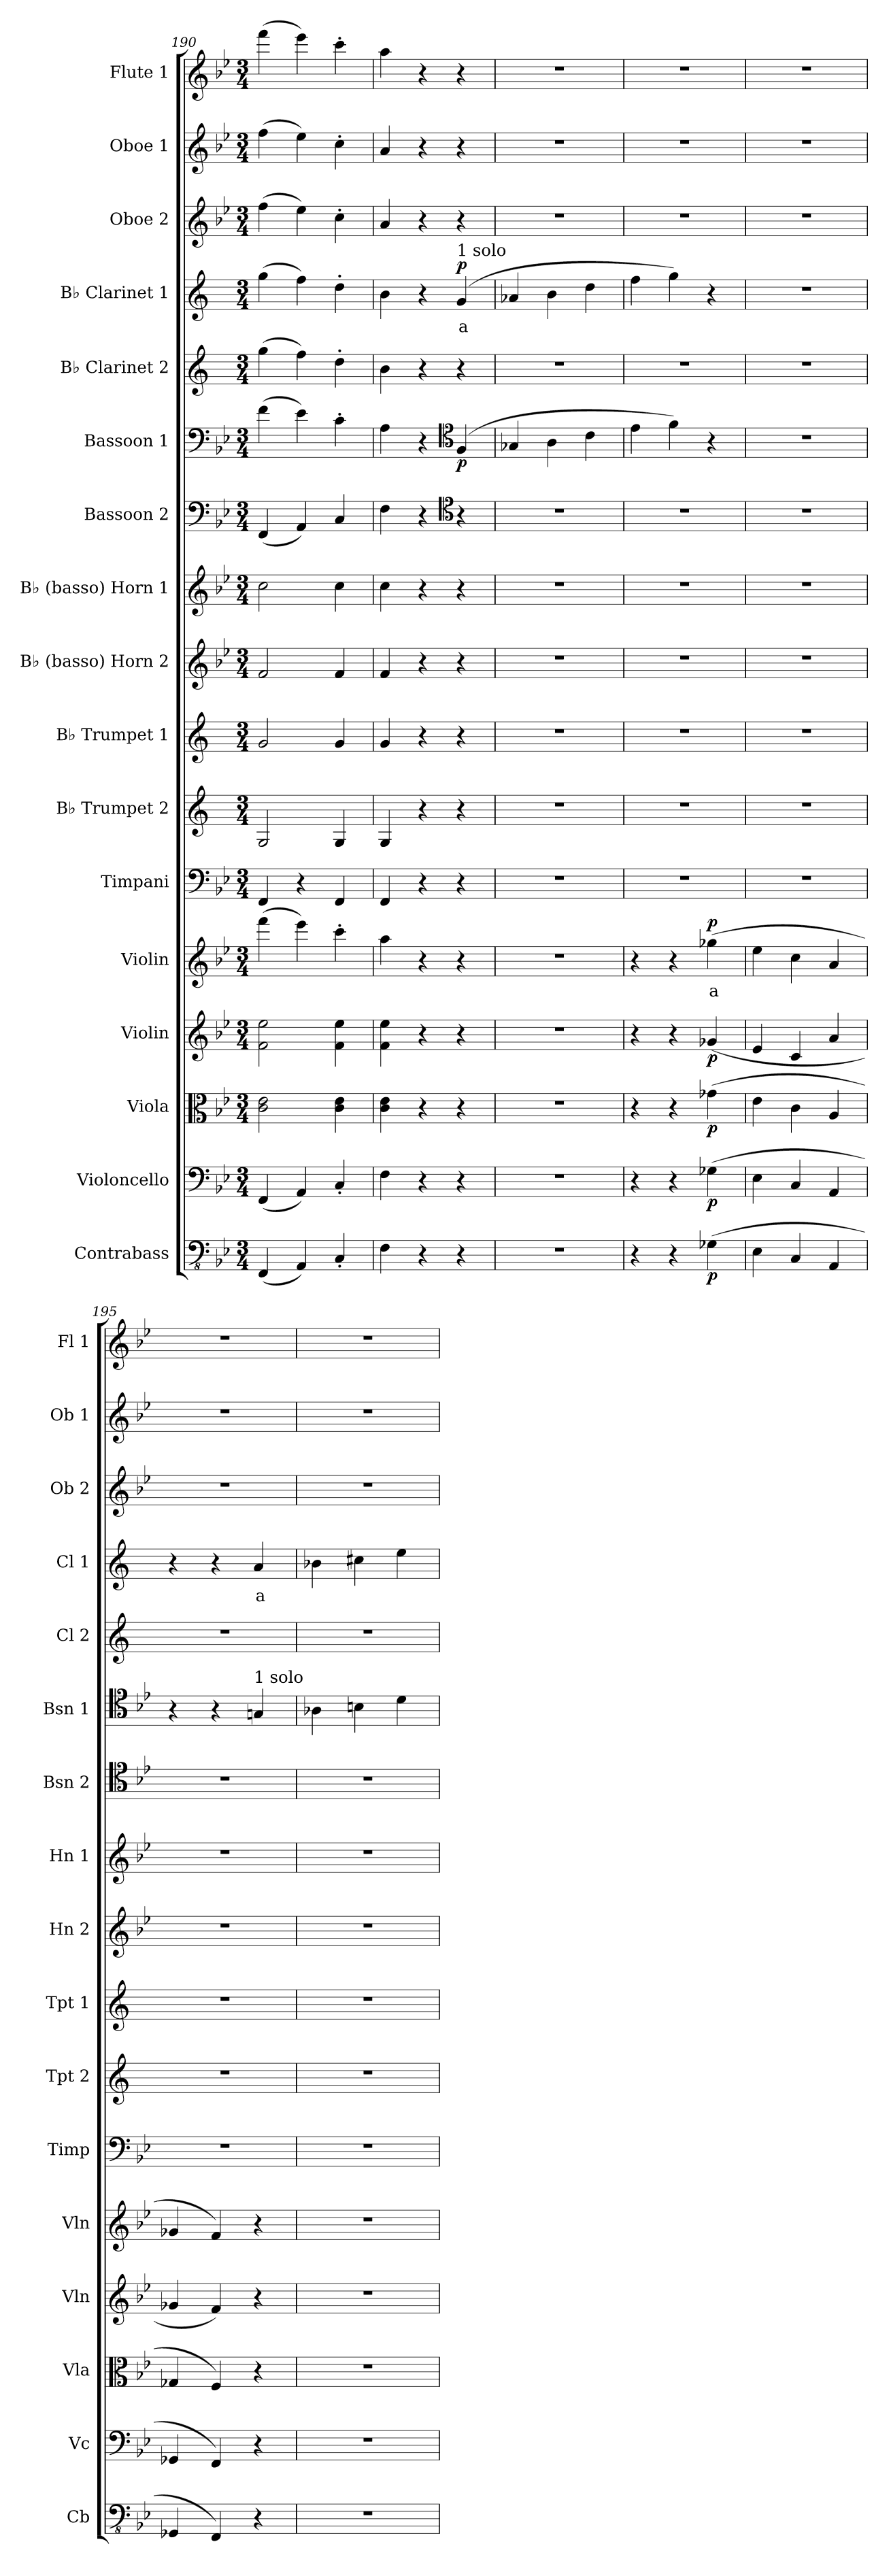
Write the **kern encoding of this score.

**kern	**dynam	**kern	**dynam	**kern	**dynam	**kern	**dynam	**kern	**text	**dynam	**kern	**kern	**kern	**kern	**kern	**kern	**kern	**dynam	**kern	**kern	**text	**dynam	**kern	**kern	**kern
*part17	*part17	*part16	*part16	*part15	*part15	*part14	*part14	*part13	*part13	*part13	*part12	*part11	*part10	*part9	*part8	*part7	*part6	*part6	*part5	*part4	*part4	*part4	*part3	*part2	*part1
*staff17	*staff17	*staff16	*staff16	*staff15	*staff15	*staff14	*staff14	*staff13	*staff13	*staff13	*staff12	*staff11	*staff10	*staff9	*staff8	*staff7	*staff6	*staff6	*staff5	*staff4	*staff4	*staff4	*staff3	*staff2	*staff1
*I"Contrabass	*	*I"Violoncello	*	*I"Viola	*	*I"Violin	*	*I"Violin	*	*	*I"Timpani	*I"B♭ Trumpet 2	*I"B♭ Trumpet 1	*I"B♭ (basso) Horn 2	*I"B♭ (basso) Horn 1	*I"Bassoon 2	*I"Bassoon 1	*	*I"B♭ Clarinet 2	*I"B♭ Clarinet 1	*	*	*I"Oboe 2	*I"Oboe 1	*I"Flute 1
*I'Cb	*	*I'Vc	*	*I'Vla	*	*I'Vln	*	*I'Vln	*	*	*I'Timp	*I'Tpt 2	*I'Tpt 1	*I'Hn 2	*I'Hn 1	*I'Bsn 2	*I'Bsn 1	*	*I'Cl 2	*I'Cl 1	*	*	*I'Ob 2	*I'Ob 1	*I'Fl 1
*clefFv4	*	*clefF4	*	*clefC3	*	*clefG2	*	*clefG2	*	*	*clefF4	*clefG2	*clefG2	*clefG2	*clefG2	*clefF4	*clefF4	*	*clefG2	*clefG2	*	*	*clefG2	*clefG2	*clefG2
*	*	*	*	*	*	*	*	*	*	*	*	*ITrd1c2	*ITrd1c2	*ITrd8c14	*ITrd8c14	*	*	*	*ITrd1c2	*ITrd1c2	*	*	*	*	*
*k[b-e-]	*	*k[b-e-]	*	*k[b-e-]	*	*k[b-e-]	*	*k[b-e-]	*	*	*k[b-e-]	*k[b-e-]	*k[b-e-]	*k[b-e-]	*k[b-e-]	*k[b-e-]	*k[b-e-]	*	*k[b-e-]	*k[b-e-]	*	*	*k[b-e-]	*k[b-e-]	*k[b-e-]
*M3/4	*	*M3/4	*	*M3/4	*	*M3/4	*	*M3/4	*	*	*M3/4	*M3/4	*M3/4	*M3/4	*M3/4	*M3/4	*M3/4	*	*M3/4	*M3/4	*	*	*M3/4	*M3/4	*M3/4
=190	=190	=190	=190	=190	=190	=190	=190	=190	=190	=190	=190	=190	=190	=190	=190	=190	=190	=190	=190	=190	=190	=190	=190	=190	=190
(4FFF/	.	(4FF/	.	2c\ 2e-\	.	2f\ 2ee-\	.	(4fff\	.	.	4FF/	2F/	2f/	2F/	2c\	(4FF/	(4f\	.	(4ff\	(4ff\	.	.	(4ff\	(4ff\	(4fff\
4AAA/)	.	4AA/)	.	.	.	.	.	4eee-\)	.	.	4r	.	.	.	.	4AA/)	4e-\)	.	4ee-\)	4ee-\)	.	.	4ee-\)	4ee-\)	4eee-\)
4CC'/	.	4C'/	.	4c\ 4e-\	.	4f\ 4ee-\	.	4ccc'\	.	.	4FF/	4F/	4f/	4F/	4c\	4C/	4c'\	.	4cc'\	4cc'\	.	.	4cc'\	4cc'\	4ccc'\
!!LO:PB:g=z
=191	=191	=191	=191	=191	=191	=191	=191	=191	=191	=191	=191	=191	=191	=191	=191	=191	=191	=191	=191	=191	=191	=191	=191	=191	=191
4FF\	.	4F\	.	4c\ 4e-\	.	4f\ 4ee-\	.	4aa\	.	.	4FF/	4F/	4f/	4F/	4c\	4F\	4A\	.	4a\	4a\	.	.	4a/	4a/	4aa\
4r	.	4r	.	4r	.	4r	.	4r	.	.	4r	4r	4r	4r	4r	4r	4r	.	4r	4r	.	.	4r	4r	4r
*	*	*	*	*	*	*	*	*	*	*	*	*	*	*	*	*clefC4	*clefC4	*	*	*	*	*	*	*	*
!	!	!	!	!	!	!	!	!	!	!	!	!	!	!	!	!	!	!	!	!LO:TX:a:t=1 solo	!	!	!	!	!
!	!	!	!	!	!	!	!	!	!	!	!	!	!	!	!	!	!	!LO:DY:b	!	!	!LO:LY:b:color=#FF0000	!LO:DY:b	!	!	!
4r	.	4r	.	4r	.	4r	.	4r	.	.	4r	4r	4r	4r	4r	4r	(4F/	p	4r	(4f/	a	p	4r	4r	4r
=192	=192	=192	=192	=192	=192	=192	=192	=192	=192	=192	=192	=192	=192	=192	=192	=192	=192	=192	=192	=192	=192	=192	=192	=192	=192
2.r	.	2.r	.	2.r	.	2.r	.	2.r	.	.	2.r	2.r	2.r	2.r	2.r	2.r	4G-X/	.	2.r	4g-X/	.	.	2.r	2.r	2.r
.	.	.	.	.	.	.	.	.	.	.	.	.	.	.	.	.	4A\	.	.	4a\	.	.	.	.	.
.	.	.	.	.	.	.	.	.	.	.	.	.	.	.	.	.	4c\	.	.	4cc\	.	.	.	.	.
=193	=193	=193	=193	=193	=193	=193	=193	=193	=193	=193	=193	=193	=193	=193	=193	=193	=193	=193	=193	=193	=193	=193	=193	=193	=193
4r	.	4r	.	4r	.	4r	.	4r	.	.	2.r	2.r	2.r	2.r	2.r	2.r	4e-\	.	2.r	4ee-\	.	.	2.r	2.r	2.r
4r	.	4r	.	4r	.	4r	.	4r	.	.	.	.	.	.	.	.	4f\)	.	.	4ff\)	.	.	.	.	.
!	!LO:DY:b	!	!LO:DY:b	!	!LO:DY:b	!	!LO:DY:b	!	!LO:LY:b:color=#FF0000	!LO:DY:b	!	!	!	!	!	!	!	!	!	!	!	!	!	!	!
(4GG-X\	p	(4G-X\	p	(4g-X\	p	(4g-X/	p	(4gg-X\	a	p	.	.	.	.	.	.	4r	.	.	4r	.	.	.	.	.
=194	=194	=194	=194	=194	=194	=194	=194	=194	=194	=194	=194	=194	=194	=194	=194	=194	=194	=194	=194	=194	=194	=194	=194	=194	=194
4EE-\	.	4E-\	.	4e-\	.	4e-/	.	4ee-\	.	.	2.r	2.r	2.r	2.r	2.r	2.r	2.r	.	2.r	2.r	.	.	2.r	2.r	2.r
4CC/	.	4C/	.	4c\	.	4c/	.	4cc\	.	.	.	.	.	.	.	.	.	.	.	.	.	.	.	.	.
4AAA/	.	4AA/	.	4A/	.	4a/	.	4a/	.	.	.	.	.	.	.	.	.	.	.	.	.	.	.	.	.
=195	=195	=195	=195	=195	=195	=195	=195	=195	=195	=195	=195	=195	=195	=195	=195	=195	=195	=195	=195	=195	=195	=195	=195	=195	=195
4GGG-X/	.	4GG-X/	.	4G-X/	.	4g-X/	.	4g-X/	.	.	2.r	2.r	2.r	2.r	2.r	2.r	4r	.	2.r	4r	.	.	2.r	2.r	2.r
4FFF/)	.	4FF/)	.	4F/)	.	4f/)	.	4f/)	.	.	.	.	.	.	.	.	4r	.	.	4r	.	.	.	.	.
!	!	!	!	!	!	!	!	!	!	!	!	!	!	!	!	!	!LO:TX:a:t=1 solo	!	!	!	!	!	!	!	!
!	!	!	!	!	!	!	!	!	!	!	!	!	!	!	!	!	!	!	!	!	!LO:LY:b:color=#FF0000	!	!	!	!
4r	.	4r	.	4r	.	4r	.	4r	.	.	.	.	.	.	.	.	4Gn/	.	.	4g/	a	.	.	.	.
=196	=196	=196	=196	=196	=196	=196	=196	=196	=196	=196	=196	=196	=196	=196	=196	=196	=196	=196	=196	=196	=196	=196	=196	=196	=196
2.r	.	2.r	.	2.r	.	2.r	.	2.r	.	.	2.r	2.r	2.r	2.r	2.r	2.r	4A-X\	.	2.r	4a-X\	.	.	2.r	2.r	2.r
.	.	.	.	.	.	.	.	.	.	.	.	.	.	.	.	.	4Bn\	.	.	4bn\	.	.	.	.	.
.	.	.	.	.	.	.	.	.	.	.	.	.	.	.	.	.	4d\	.	.	4dd\	.	.	.	.	.
=	=	=	=	=	=	=	=	=	=	=	=	=	=	=	=	=	=	=	=	=	=	=	=	=	=
*-	*-	*-	*-	*-	*-	*-	*-	*-	*-	*-	*-	*-	*-	*-	*-	*-	*-	*-	*-	*-	*-	*-	*-	*-	*-
